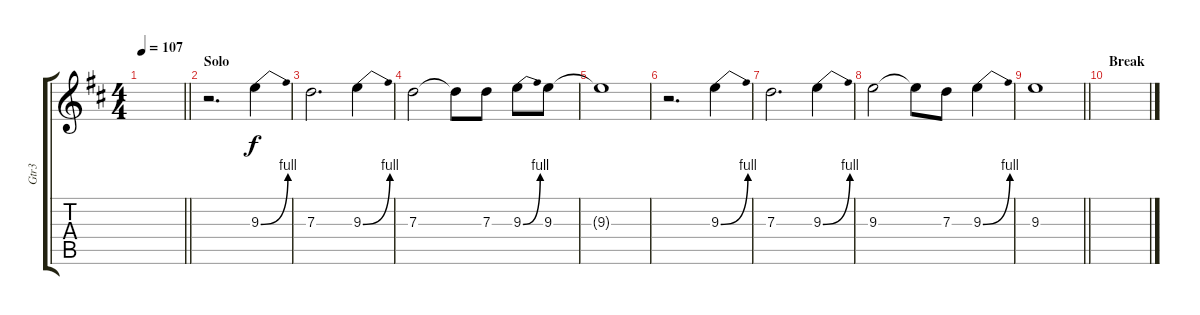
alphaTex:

\track ("Gtr3" "Gtr3") {instrument overdrivenguitar}
\staff {score tabs}
\tuning (E4 B3 G3 D3 A2 E2) {hide}
\ts (4 4)
\tempo 107
\clef g2
\barLineRight lightlight
\ks d
|
\section ("" "Solo")
r.2{d} 9.3{be (bend 0 0 60 4)}.4 |
7.3.2{d} 9.3{be (bend 0 0 60 4)}.4 |
7.3.2 7.3{t}.8 7.3.8 9.3{be (bend 0 0 60 4)}.8 9.3.8 |
9.3{t}.1 |
r.2{d} 9.3{be (bend 0 0 60 4)}.4 |
7.3.2{d} 9.3{be (bend 0 0 60 4)}.4 |
9.3.2 9.3{t}.8 7.3.8 9.3{be (bend 0 0 60 4)}.4 |
\barLineRight lightlight
9.3.1 |
\section ("" "Break")
